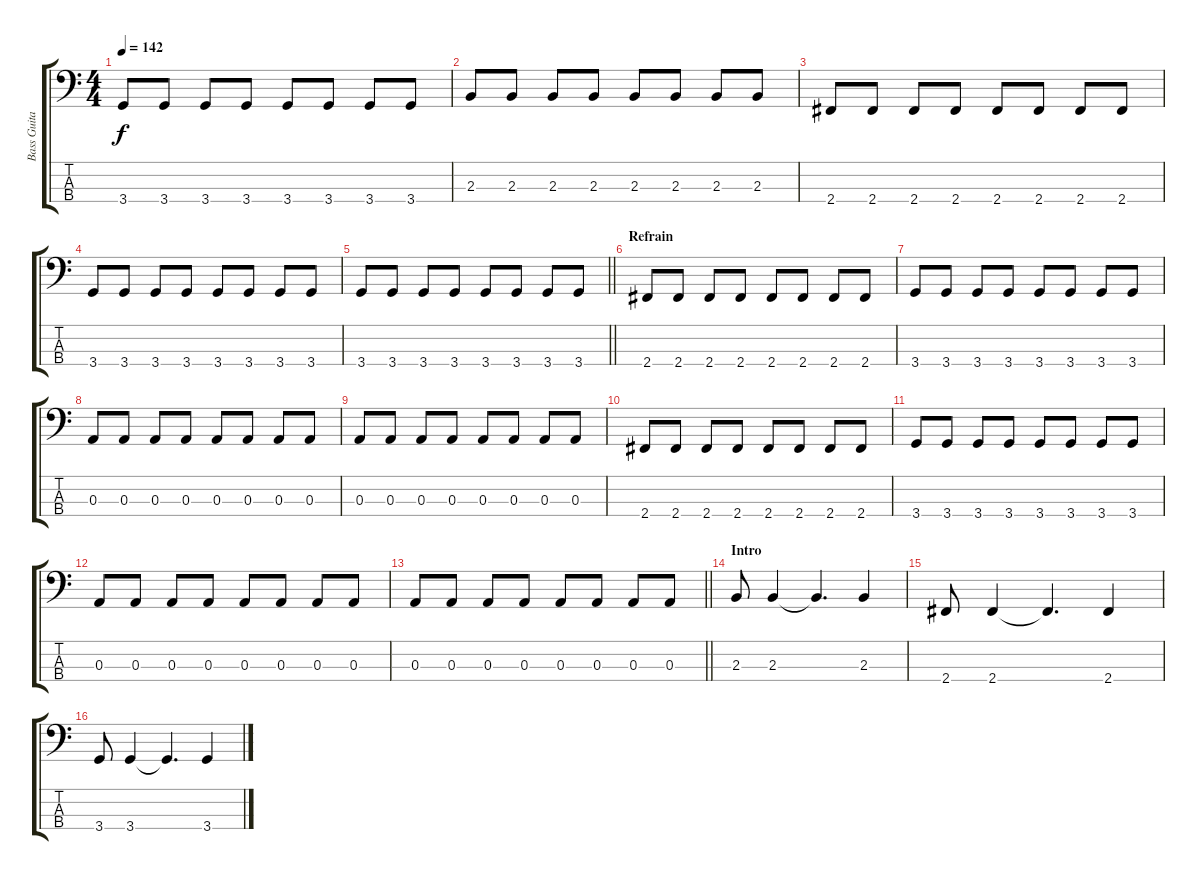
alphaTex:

\track ("Bass Guitar" "Bass Guita") {instrument electricbasspick}
\staff {score tabs}
\tuning (G2 D2 A1 E1) {hide}
\ts (4 4)
\tempo 142
\clef f4
\ks c
3.4.8{dy f} 3.4.8 3.4.8 3.4.8 3.4.8 3.4.8 3.4.8 3.4.8 |
2.3.8 2.3.8 2.3.8 2.3.8 2.3.8 2.3.8 2.3.8 2.3.8 |
2.4.8 2.4.8 2.4.8 2.4.8 2.4.8 2.4.8 2.4.8 2.4.8 |
3.4.8 3.4.8 3.4.8 3.4.8 3.4.8 3.4.8 3.4.8 3.4.8 |
\barLineRight lightlight
3.4.8 3.4.8 3.4.8 3.4.8 3.4.8 3.4.8 3.4.8 3.4.8 |
\section ("" "Refrain")
2.4.8 2.4.8 2.4.8 2.4.8 2.4.8 2.4.8 2.4.8 2.4.8 |
3.4.8 3.4.8 3.4.8 3.4.8 3.4.8 3.4.8 3.4.8 3.4.8 |
0.3.8 0.3.8 0.3.8 0.3.8 0.3.8 0.3.8 0.3.8 0.3.8 |
0.3.8 0.3.8 0.3.8 0.3.8 0.3.8 0.3.8 0.3.8 0.3.8 |
2.4.8 2.4.8 2.4.8 2.4.8 2.4.8 2.4.8 2.4.8 2.4.8 |
3.4.8 3.4.8 3.4.8 3.4.8 3.4.8 3.4.8 3.4.8 3.4.8 |
0.3.8 0.3.8 0.3.8 0.3.8 0.3.8 0.3.8 0.3.8 0.3.8 |
\barLineRight lightlight
0.3.8 0.3.8 0.3.8 0.3.8 0.3.8 0.3.8 0.3.8 0.3.8 |
\section ("" "Intro")
2.3.8 2.3.4 2.3{t}.4{d} 2.3.4 |
2.4.8 2.4.4 2.4{t}.4{d} 2.4.4 |
3.4.8 3.4.4 3.4{t}.4{d} 3.4.4
